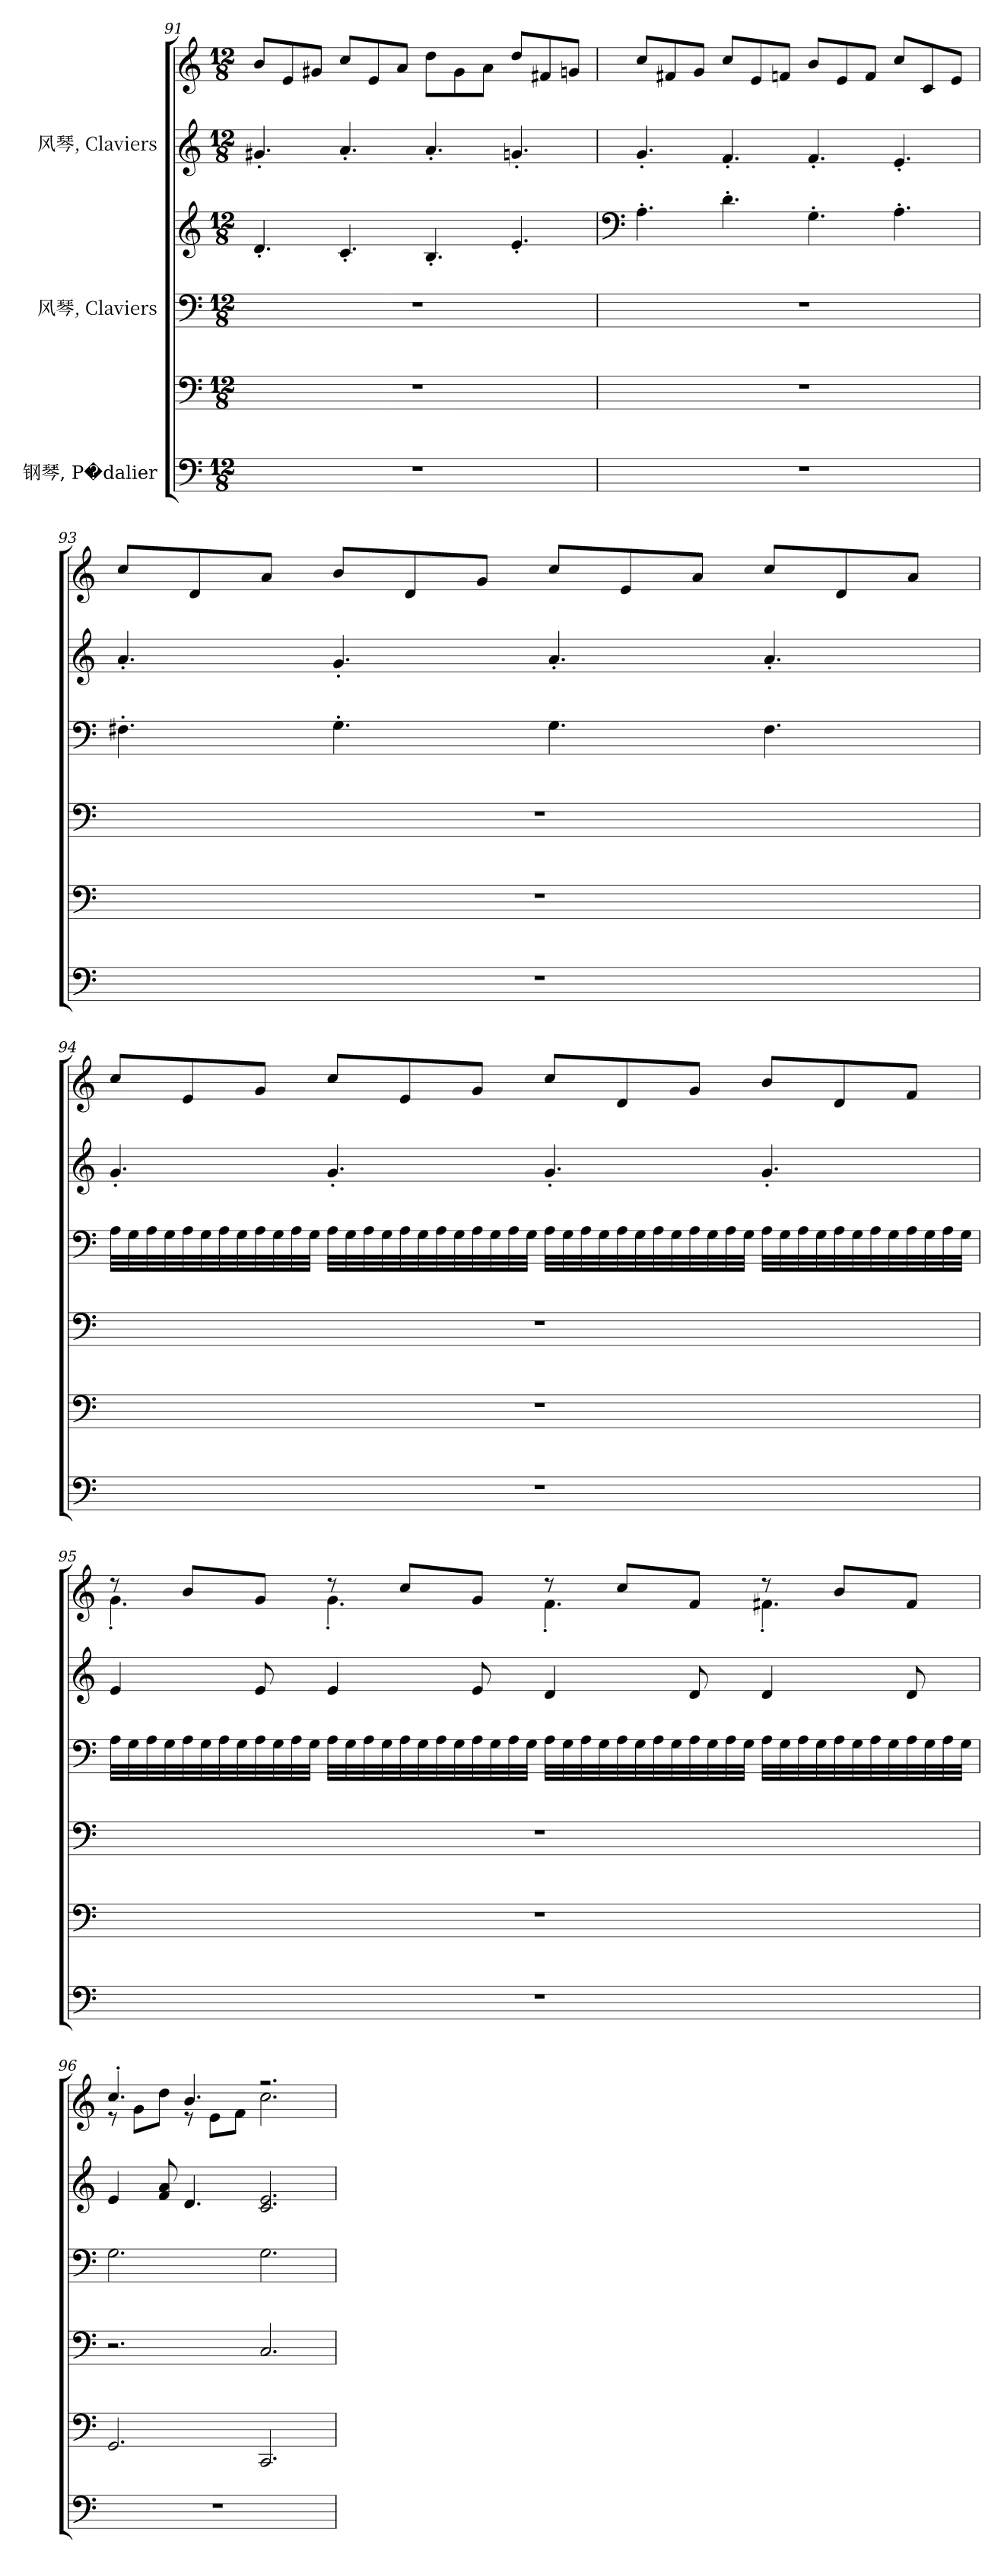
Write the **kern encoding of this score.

**kern	**kern	**kern	**kern	**kern	**kern
*part3	*part3	*part2	*part2	*part1	*part1
*staff6	*staff5	*staff4	*staff3	*staff2	*staff1
*I"钢琴, P�dalier	*	*I"风琴, Claviers	*	*I"风琴, Claviers	*
*clefF4	*clefF4	*clefF4	*clefG2	*clefG2	*clefG2
*k[]	*k[]	*k[]	*k[]	*k[]	*k[]
*M12/8	*M12/8	*M12/8	*M12/8	*M12/8	*M12/8
=91	=91	=91	=91	=91	=91
1.r	1.r	1.r	4.d'/	4.g#X'/	8b/L
.	.	.	.	.	8e/
.	.	.	.	.	8g#X/J
.	.	.	4.c'/	4.a'/	8cc/L
.	.	.	.	.	8e/
.	.	.	.	.	8a/J
.	.	.	4.B'/	4.a'/	8dd\L
.	.	.	.	.	8g#\
.	.	.	.	.	8a\J
.	.	.	4.e'/	4.gn'/	8dd/L
.	.	.	.	.	8f#X/
.	.	.	.	.	8gn/J
!!LO:LB:g=z
=92	=92	=92	=92	=92	=92
*	*	*	*clefF4	*	*
1.r	1.r	1.r	4.A'\	4.g'/	8cc/L
.	.	.	.	.	8f#X/
.	.	.	.	.	8g/J
.	.	.	4.d'\	4.f'/	8cc/L
.	.	.	.	.	8e/
.	.	.	.	.	8fn/J
.	.	.	4.G'\	4.f'/	8b/L
.	.	.	.	.	8e/
.	.	.	.	.	8f/J
.	.	.	4.A'\	4.e'/	8cc/L
.	.	.	.	.	8c/
.	.	.	.	.	8e/J
=93	=93	=93	=93	=93	=93
1.r	1.r	1.r	4.F#X'\	4.a'/	8cc/L
.	.	.	.	.	8d/
.	.	.	.	.	8a/J
.	.	.	4.G'\	4.g'/	8b/L
.	.	.	.	.	8d/
.	.	.	.	.	8g/J
.	.	.	4.G\	4.a'/	8cc/L
.	.	.	.	.	8e/
.	.	.	.	.	8a/J
.	.	.	4.F#\	4.a'/	8cc/L
.	.	.	.	.	8d/
.	.	.	.	.	8a/J
!!LO:PB:g=z
=94	=94	=94	=94	=94	=94
*	*	*	*	*	*MM96
1.r	1.r	1.r	32A\LLL	4.g'/	8cc/L
.	.	.	32G\	.	.
.	.	.	32A\	.	.
.	.	.	32G\	.	.
.	.	.	32A\	.	8e/
.	.	.	32G\	.	.
.	.	.	32A\	.	.
.	.	.	32G\	.	.
.	.	.	32A\	.	8g/J
.	.	.	32G\	.	.
.	.	.	32A\	.	.
.	.	.	32G\JJJ	.	.
.	.	.	32A\LLL	4.g'/	8cc/L
.	.	.	32G\	.	.
.	.	.	32A\	.	.
.	.	.	32G\	.	.
.	.	.	32A\	.	8e/
.	.	.	32G\	.	.
.	.	.	32A\	.	.
.	.	.	32G\	.	.
.	.	.	32A\	.	8g/J
.	.	.	32G\	.	.
.	.	.	32A\	.	.
.	.	.	32G\JJJ	.	.
.	.	.	32A\LLL	4.g'/	8cc/L
.	.	.	32G\	.	.
.	.	.	32A\	.	.
.	.	.	32G\	.	.
.	.	.	32A\	.	8d/
.	.	.	32G\	.	.
.	.	.	32A\	.	.
.	.	.	32G\	.	.
.	.	.	32A\	.	8g/J
.	.	.	32G\	.	.
.	.	.	32A\	.	.
.	.	.	32G\JJJ	.	.
.	.	.	32A\LLL	4.g'/	8b/L
.	.	.	32G\	.	.
.	.	.	32A\	.	.
.	.	.	32G\	.	.
.	.	.	32A\	.	8d/
.	.	.	32G\	.	.
.	.	.	32A\	.	.
.	.	.	32G\	.	.
.	.	.	32A\	.	8f/J
.	.	.	32G\	.	.
.	.	.	32A\	.	.
.	.	.	32G\JJJ	.	.
!!LO:LB:g=z
=95	=95	=95	=95	=95	=95
*	*	*	*	*	*MM92
*	*	*	*	*	*^
1.r	1.r	1.r	32A\LLL	4e/	8r	4.g'\
.	.	.	32G\	.	.	.
.	.	.	32A\	.	.	.
.	.	.	32G\	.	.	.
.	.	.	32A\	.	8b/L	.
.	.	.	32G\	.	.	.
.	.	.	32A\	.	.	.
.	.	.	32G\	.	.	.
.	.	.	32A\	8e/	8g/J	.
.	.	.	32G\	.	.	.
.	.	.	32A\	.	.	.
.	.	.	32G\JJJ	.	.	.
.	.	.	32A\LLL	4e/	8r	4.g'\
.	.	.	32G\	.	.	.
.	.	.	32A\	.	.	.
.	.	.	32G\	.	.	.
.	.	.	32A\	.	8cc/L	.
.	.	.	32G\	.	.	.
.	.	.	32A\	.	.	.
.	.	.	32G\	.	.	.
.	.	.	32A\	8e/	8g/J	.
.	.	.	32G\	.	.	.
.	.	.	32A\	.	.	.
.	.	.	32G\JJJ	.	.	.
.	.	.	32A\LLL	4d/	8r	4.f'\
.	.	.	32G\	.	.	.
.	.	.	32A\	.	.	.
.	.	.	32G\	.	.	.
.	.	.	32A\	.	8cc/L	.
.	.	.	32G\	.	.	.
.	.	.	32A\	.	.	.
.	.	.	32G\	.	.	.
.	.	.	32A\	8d/	8f/J	.
.	.	.	32G\	.	.	.
.	.	.	32A\	.	.	.
.	.	.	32G\JJJ	.	.	.
.	.	.	32A\LLL	4d/	8r	4.f#X'\
.	.	.	32G\	.	.	.
.	.	.	32A\	.	.	.
.	.	.	32G\	.	.	.
.	.	.	32A\	.	8b/L	.
.	.	.	32G\	.	.	.
.	.	.	32A\	.	.	.
.	.	.	32G\	.	.	.
.	.	.	32A\	8d/	8f#/J	.
.	.	.	32G\	.	.	.
.	.	.	32A\	.	.	.
.	.	.	32G\JJJ	.	.	.
!!LO:PB:g=z	!!
=96	=96	=96	=96	=96	=96	=96
*	*	*	*	*	*MM88	*
1.r	2.GG/	2.r	2.G\	4e/	4.cc'/	8r
.	.	.	.	.	.	8g\L
.	.	.	.	8f/ 8a/	.	8dd\J
.	.	.	.	4.d/	4.b/	8r
.	.	.	.	.	.	8e\L
.	.	.	.	.	.	8f\J
*	*	*	*	*	*MM40	*
.	2.CC/	2.C/	2.G\	2.c/ 2.e/	2.r	2.cc\
*	*	*	*	*	*v	*v
=	=	=	=	=	=
*-	*-	*-	*-	*-	*-
